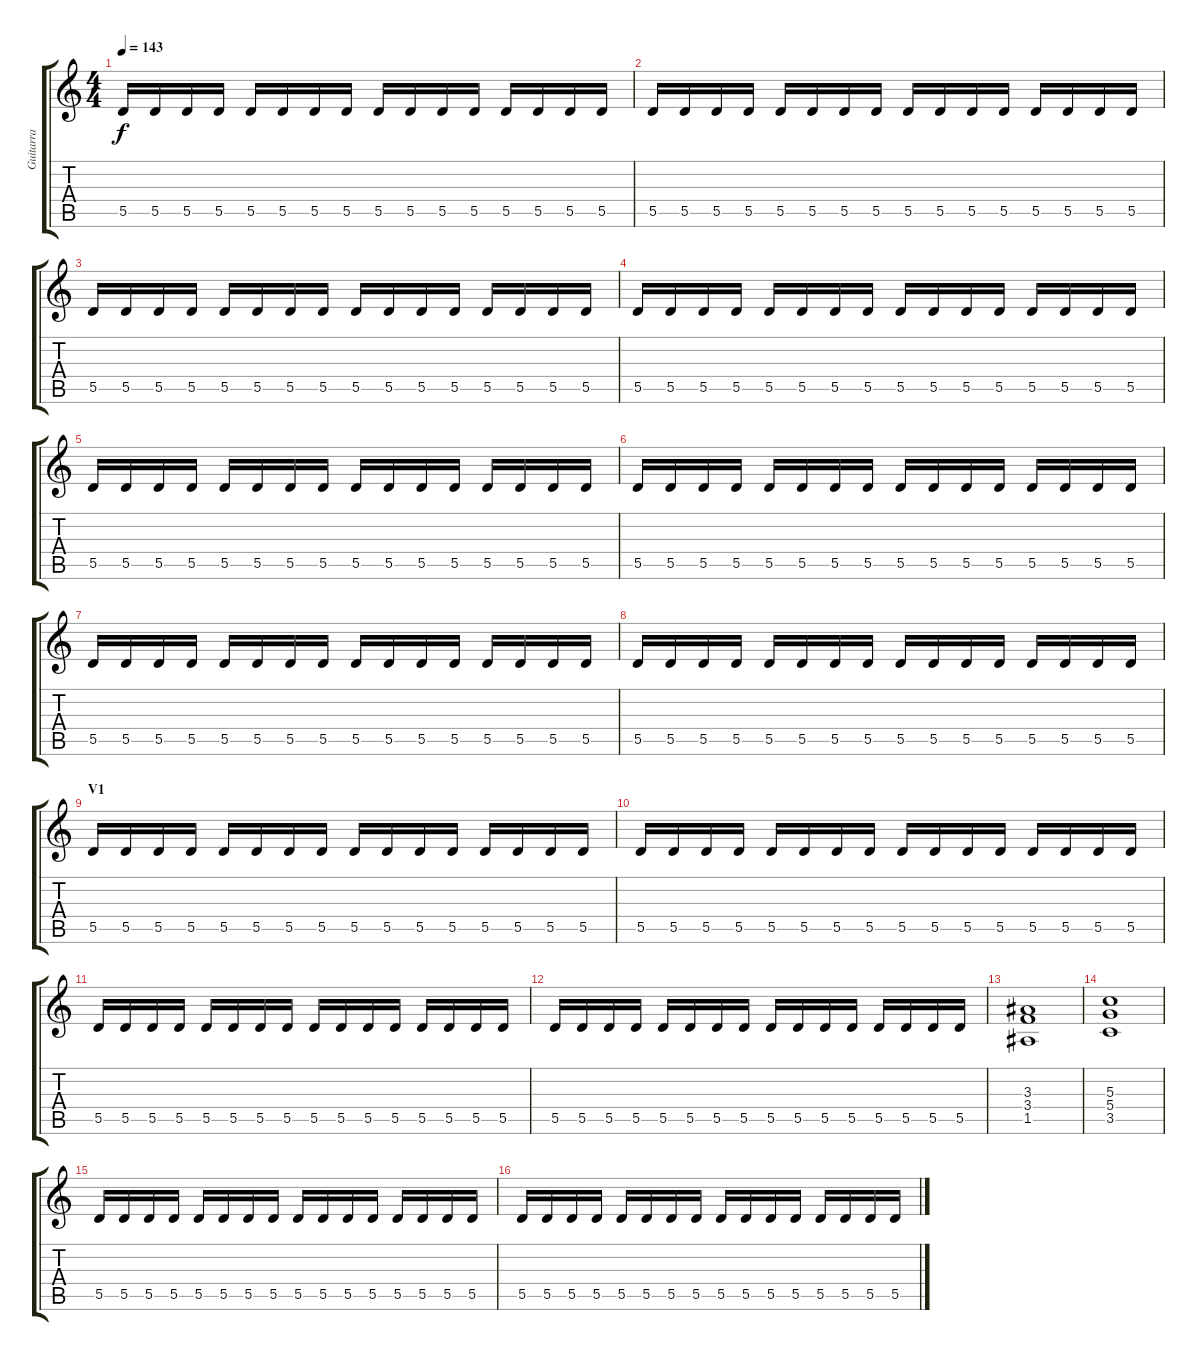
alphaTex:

\track ("Guitarra" "Guitarra") {instrument distortionguitar}
\staff {score tabs}
\tuning (E4 B3 G3 D3 A2 E2) {hide}
\ts (4 4)
\tempo 143
\clef g2
\ks c
5.5.16{dy f} 5.5.16 5.5.16 5.5.16 5.5.16 5.5.16 5.5.16 5.5.16 5.5.16 5.5.16 5.5.16 5.5.16 5.5.16 5.5.16 5.5.16 5.5.16 |
5.5.16 5.5.16 5.5.16 5.5.16 5.5.16 5.5.16 5.5.16 5.5.16 5.5.16 5.5.16 5.5.16 5.5.16 5.5.16 5.5.16 5.5.16 5.5.16 |
5.5.16 5.5.16 5.5.16 5.5.16 5.5.16 5.5.16 5.5.16 5.5.16 5.5.16 5.5.16 5.5.16 5.5.16 5.5.16 5.5.16 5.5.16 5.5.16 |
5.5.16 5.5.16 5.5.16 5.5.16 5.5.16 5.5.16 5.5.16 5.5.16 5.5.16 5.5.16 5.5.16 5.5.16 5.5.16 5.5.16 5.5.16 5.5.16 |
5.5.16 5.5.16 5.5.16 5.5.16 5.5.16 5.5.16 5.5.16 5.5.16 5.5.16 5.5.16 5.5.16 5.5.16 5.5.16 5.5.16 5.5.16 5.5.16 |
5.5.16 5.5.16 5.5.16 5.5.16 5.5.16 5.5.16 5.5.16 5.5.16 5.5.16 5.5.16 5.5.16 5.5.16 5.5.16 5.5.16 5.5.16 5.5.16 |
5.5.16 5.5.16 5.5.16 5.5.16 5.5.16 5.5.16 5.5.16 5.5.16 5.5.16 5.5.16 5.5.16 5.5.16 5.5.16 5.5.16 5.5.16 5.5.16 |
5.5.16 5.5.16 5.5.16 5.5.16 5.5.16 5.5.16 5.5.16 5.5.16 5.5.16 5.5.16 5.5.16 5.5.16 5.5.16 5.5.16 5.5.16 5.5.16 |
\section ("" "V1")
5.5.16 5.5.16 5.5.16 5.5.16 5.5.16 5.5.16 5.5.16 5.5.16 5.5.16 5.5.16 5.5.16 5.5.16 5.5.16 5.5.16 5.5.16 5.5.16 |
5.5.16 5.5.16 5.5.16 5.5.16 5.5.16 5.5.16 5.5.16 5.5.16 5.5.16 5.5.16 5.5.16 5.5.16 5.5.16 5.5.16 5.5.16 5.5.16 |
5.5.16 5.5.16 5.5.16 5.5.16 5.5.16 5.5.16 5.5.16 5.5.16 5.5.16 5.5.16 5.5.16 5.5.16 5.5.16 5.5.16 5.5.16 5.5.16 |
5.5.16 5.5.16 5.5.16 5.5.16 5.5.16 5.5.16 5.5.16 5.5.16 5.5.16 5.5.16 5.5.16 5.5.16 5.5.16 5.5.16 5.5.16 5.5.16 |
(3.3 3.4 1.5).1 |
(5.3 5.4 3.5).1 |
5.5.16 5.5.16 5.5.16 5.5.16 5.5.16 5.5.16 5.5.16 5.5.16 5.5.16 5.5.16 5.5.16 5.5.16 5.5.16 5.5.16 5.5.16 5.5.16 |
5.5.16 5.5.16 5.5.16 5.5.16 5.5.16 5.5.16 5.5.16 5.5.16 5.5.16 5.5.16 5.5.16 5.5.16 5.5.16 5.5.16 5.5.16 5.5.16
